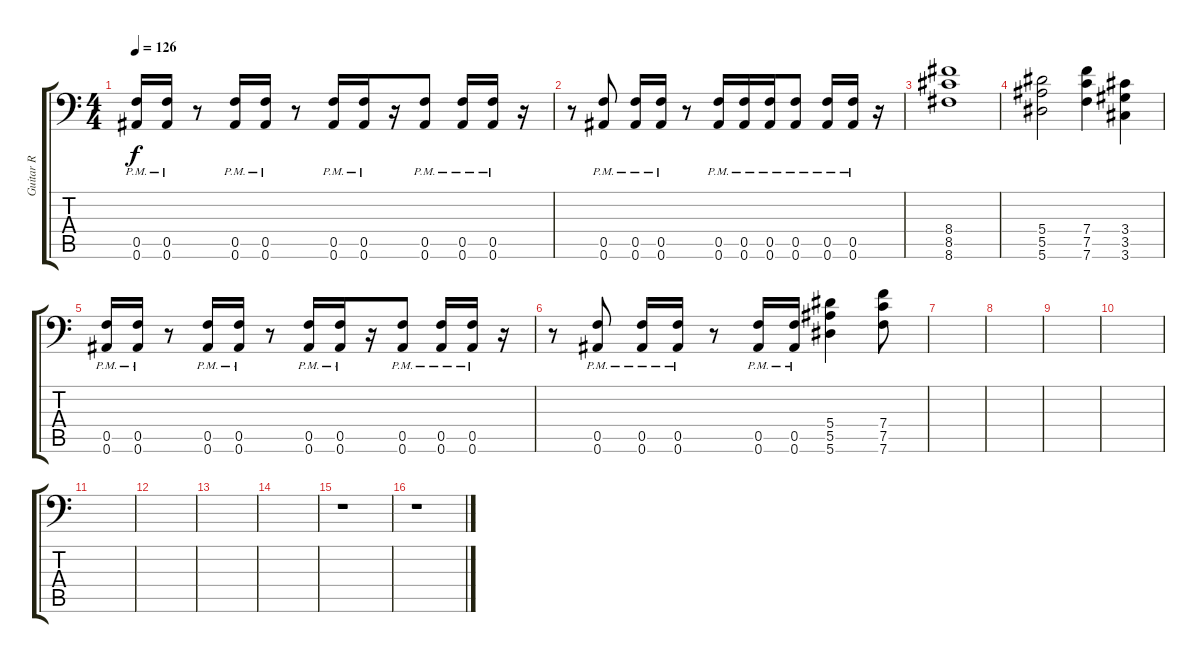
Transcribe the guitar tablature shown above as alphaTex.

\track ("Guitar R" "Guitar R") {instrument overdrivenguitar}
\staff {score tabs}
\tuning (C4 G3 Eb3 Bb2 F2 Bb1) {hide}
\ts (4 4)
\tempo 126
\clef f4
\ks c
(0.5{pm} 0.6{pm}).16{dy f} (0.5{pm} 0.6{pm}).16 r.8 (0.5{pm} 0.6{pm}).16 (0.5{pm} 0.6{pm}).16 r.8 (0.5{pm} 0.6{pm}).16 (0.5{pm} 0.6{pm}).16 r.16 (0.5{pm} 0.6{pm}).8 (0.5{pm} 0.6{pm}).16 (0.5{pm} 0.6{pm}).16 r.16 |
r.8 (0.5{pm} 0.6{pm}).8 (0.5{pm} 0.6{pm}).16 (0.5{pm} 0.6{pm}).16 r.8 (0.5{pm} 0.6{pm}).16 (0.5{pm} 0.6{pm}).16 (0.5{pm} 0.6{pm}).16 (0.5{pm} 0.6{pm}).8 (0.5{pm} 0.6{pm}).16 (0.5{pm} 0.6{pm}).16 r.16 |
(8.4 8.5 8.6).1 |
(5.4 5.5 5.6).2 (7.4 7.5 7.6).4 (3.4 3.5 3.6).4 |
(0.5{pm} 0.6{pm}).16 (0.5{pm} 0.6{pm}).16 r.8 (0.5{pm} 0.6{pm}).16 (0.5{pm} 0.6{pm}).16 r.8 (0.5{pm} 0.6{pm}).16 (0.5{pm} 0.6{pm}).16 r.16 (0.5{pm} 0.6{pm}).8 (0.5{pm} 0.6{pm}).16 (0.5{pm} 0.6{pm}).16 r.16 |
r.8 (0.5{pm} 0.6{pm}).8 (0.5{pm} 0.6{pm}).16 (0.5{pm} 0.6{pm}).16 r.8 (0.5{pm} 0.6{pm}).16 (0.5{pm} 0.6{pm}).16 (5.4 5.5 5.6).4 (7.4 7.5 7.6).8 |
|
|
|
|
|
|
|
|
r.1 |
r.1
